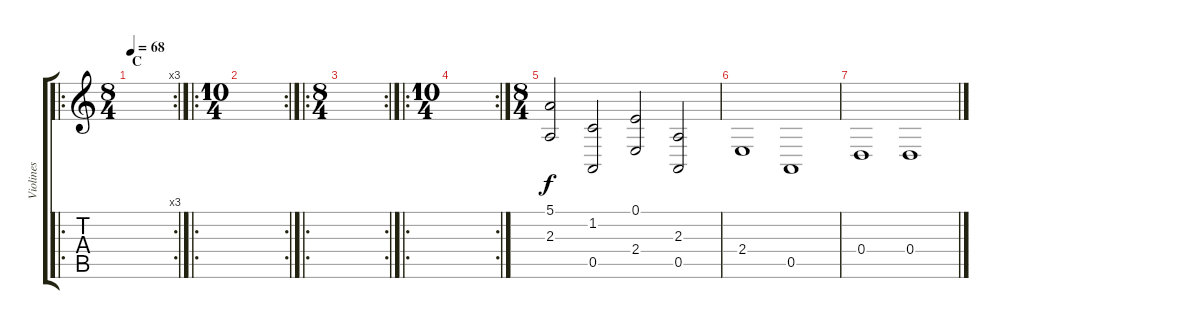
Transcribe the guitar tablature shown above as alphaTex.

\track ("Violines" "Violines") {instrument stringensemble1}
\staff {score tabs}
\tuning (E4 B3 G3 D3 A2 E2) {hide}
\ro
\rc 3
\ts (8 4)
\section ("" "C")
\tempo 68
\clef g2
\ks c
|
\ro
\rc 2
\ts (10 4)
|
\ro
\rc 2
\ts (8 4)
|
\ro
\rc 2
\ts (10 4)
|
\ts (8 4)
(5.1 2.3).2 (1.2 0.5).2 (0.1 2.4).2 (2.3 0.5).2 |
2.4.1 0.5.1 |
0.4.1 0.4.1
